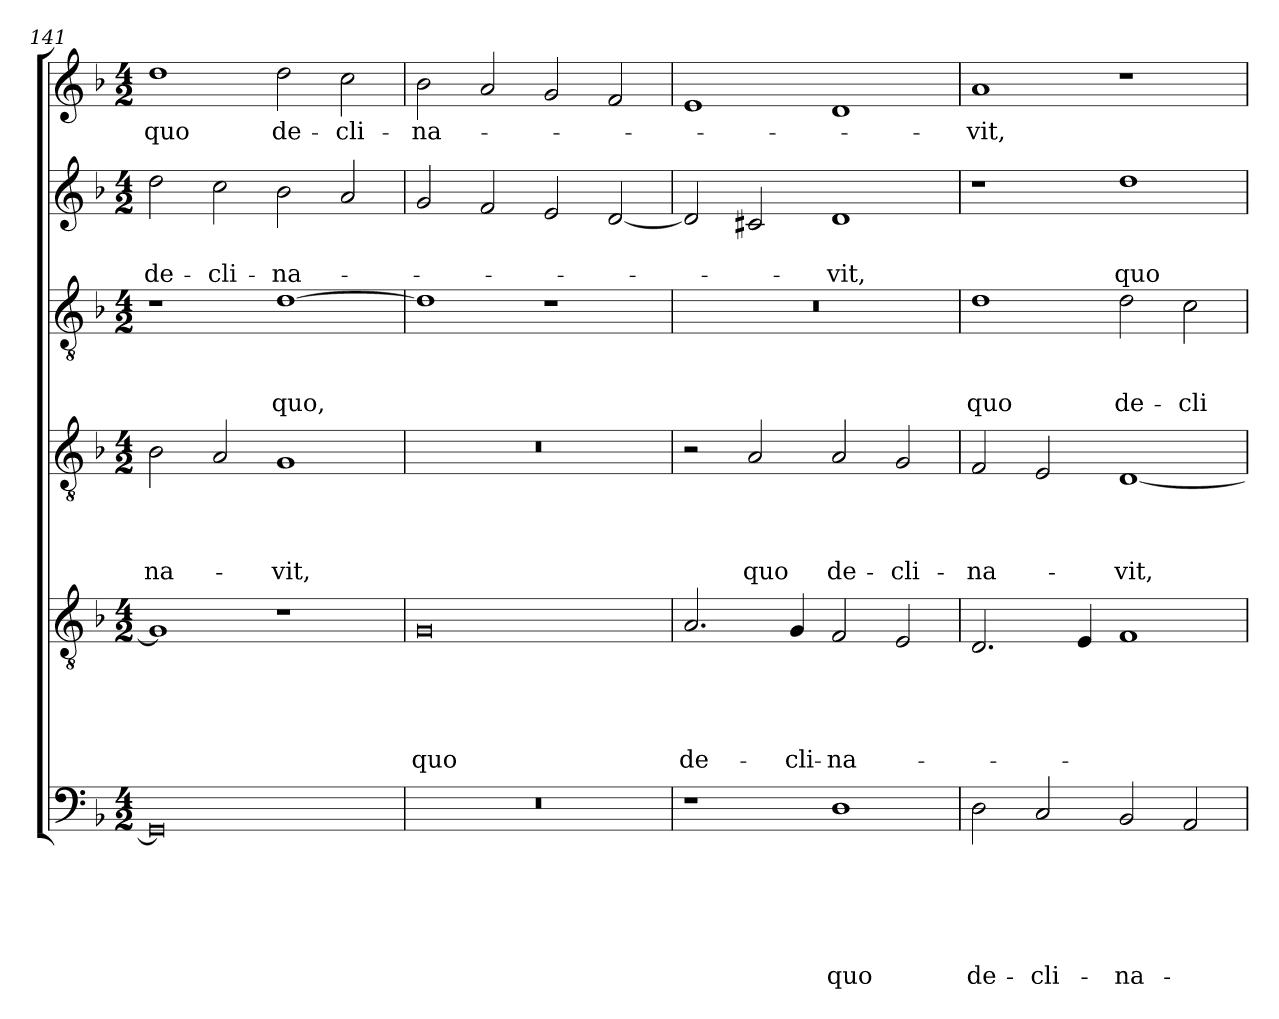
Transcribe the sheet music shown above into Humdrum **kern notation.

**kern	**text	**text	**text	**text	**text	**text	**kern	**text	**text	**text	**text	**text	**kern	**text	**text	**text	**text	**kern	**text	**text	**text	**kern	**text	**text	**kern	**text
*part6	*part6	*part6	*part6	*part6	*part6	*part6	*part5	*part5	*part5	*part5	*part5	*part5	*part4	*part4	*part4	*part4	*part4	*part3	*part3	*part3	*part3	*part2	*part2	*part2	*part1	*part1
*staff6	*staff6	*staff6	*staff6	*staff6	*staff6	*staff6	*staff5	*staff5	*staff5	*staff5	*staff5	*staff5	*staff4	*staff4	*staff4	*staff4	*staff4	*staff3	*staff3	*staff3	*staff3	*staff2	*staff2	*staff2	*staff1	*staff1
*clefF4	*	*	*	*	*	*	*clefGv2	*	*	*	*	*	*clefGv2	*	*	*	*	*clefGv2	*	*	*	*clefG2	*	*	*clefG2	*
*k[b-]	*	*	*	*	*	*	*k[b-]	*	*	*	*	*	*k[b-]	*	*	*	*	*k[b-]	*	*	*	*k[b-]	*	*	*k[b-]	*
*F:	*	*	*	*	*	*	*F:	*	*	*	*	*	*F:	*	*	*	*	*F:	*	*	*	*F:	*	*	*F:	*
*M4/2	*	*	*	*	*	*	*M4/2	*	*	*	*	*	*M4/2	*	*	*	*	*M4/2	*	*	*	*M4/2	*	*	*M4/2	*
=141	=141	=141	=141	=141	=141	=141	=141	=141	=141	=141	=141	=141	=141	=141	=141	=141	=141	=141	=141	=141	=141	=141	=141	=141	=141	=141
!	!	!	!	!	!	!	!	!	!	!	!	!	!	!	!	!	!LO:LY:b	!	!	!	!	!	!	!LO:LY:b	!	!LO:LY:b
0GG]	.	.	.	.	.	.	1G]	.	.	.	.	.	2B-\	.	.	.	-na-	1r	.	.	.	2dd\	.	de-	1dd	quo
!	!	!	!	!	!	!	!	!	!	!	!	!	!	!	!	!	!	!	!	!	!	!	!	!LO:LY:b	!	!
.	.	.	.	.	.	.	.	.	.	.	.	.	2A/	.	.	.	.	.	.	.	.	2cc\	.	-cli-	.	.
!	!	!	!	!	!	!	!	!	!	!	!	!	!	!	!	!	!LO:LY:b	!	!	!	!LO:LY:b	!	!	!LO:LY:b	!	!LO:LY:b
.	.	.	.	.	.	.	1r	.	.	.	.	.	1G	.	.	.	-vit,	[1d	.	.	quo,	2b-\	.	-na-	2dd\	de-
!	!	!	!	!	!	!	!	!	!	!	!	!	!	!	!	!	!	!	!	!	!	!	!	!	!	!LO:LY:b
.	.	.	.	.	.	.	.	.	.	.	.	.	.	.	.	.	.	.	.	.	.	2a/	.	.	2cc\	-cli-
=142	=142	=142	=142	=142	=142	=142	=142	=142	=142	=142	=142	=142	=142	=142	=142	=142	=142	=142	=142	=142	=142	=142	=142	=142	=142	=142
!	!	!	!	!	!	!	!	!	!	!	!	!LO:LY:b	!	!	!	!	!	!	!	!	!	!	!	!	!	!LO:LY:b
0r	.	.	.	.	.	.	0G	.	.	.	.	quo	0r	.	.	.	.	1d]	.	.	.	2g/	.	.	2b-\	-na-
.	.	.	.	.	.	.	.	.	.	.	.	.	.	.	.	.	.	.	.	.	.	2f/	.	.	2a/	.
.	.	.	.	.	.	.	.	.	.	.	.	.	.	.	.	.	.	1r	.	.	.	2e/	.	.	2g/	.
.	.	.	.	.	.	.	.	.	.	.	.	.	.	.	.	.	.	.	.	.	.	[2d/	.	.	2f/	.
=143	=143	=143	=143	=143	=143	=143	=143	=143	=143	=143	=143	=143	=143	=143	=143	=143	=143	=143	=143	=143	=143	=143	=143	=143	=143	=143
!	!	!	!	!	!	!	!	!	!	!	!	!LO:LY:b	!	!	!	!	!	!	!	!	!	!	!	!	!	!
1r	.	.	.	.	.	.	2.A/	.	.	.	.	de-	2r	.	.	.	.	0r	.	.	.	2d/]	.	.	1e	.
!	!	!	!	!	!	!	!	!	!	!	!	!	!	!	!	!	!LO:LY:b	!	!	!	!	!	!	!	!	!
.	.	.	.	.	.	.	.	.	.	.	.	.	2A/	.	.	.	quo	.	.	.	.	2c#X/	.	.	.	.
!	!	!	!	!	!	!	!	!	!	!	!	!LO:LY:b	!	!	!	!	!	!	!	!	!	!	!	!	!	!
.	.	.	.	.	.	.	4G/	.	.	.	.	-cli-	.	.	.	.	.	.	.	.	.	.	.	.	.	.
!	!	!	!	!	!	!LO:LY:b	!	!	!	!	!	!LO:LY:b	!	!	!	!	!LO:LY:b	!	!	!	!	!	!	!LO:LY:b	!	!
1D	.	.	.	.	.	quo	2F/	.	.	.	.	-na-	2A/	.	.	.	de-	.	.	.	.	1d	.	-vit,	1d	.
!	!	!	!	!	!	!	!	!	!	!	!	!	!	!	!	!	!LO:LY:b	!	!	!	!	!	!	!	!	!
.	.	.	.	.	.	.	2E/	.	.	.	.	.	2G/	.	.	.	-cli-	.	.	.	.	.	.	.	.	.
=144	=144	=144	=144	=144	=144	=144	=144	=144	=144	=144	=144	=144	=144	=144	=144	=144	=144	=144	=144	=144	=144	=144	=144	=144	=144	=144
!	!	!	!	!	!	!LO:LY:b	!	!	!	!	!	!	!	!	!	!	!LO:LY:b	!	!	!	!LO:LY:b	!	!	!	!	!LO:LY:b
2D\	.	.	.	.	.	de-	2.D/	.	.	.	.	.	2F/	.	.	.	-na-	1d	.	.	quo	1r	.	.	1a	-vit,
!	!	!	!	!	!	!LO:LY:b	!	!	!	!	!	!	!	!	!	!	!	!	!	!	!	!	!	!	!	!
2C/	.	.	.	.	.	-cli-	.	.	.	.	.	.	2E/	.	.	.	.	.	.	.	.	.	.	.	.	.
.	.	.	.	.	.	.	4E/	.	.	.	.	.	.	.	.	.	.	.	.	.	.	.	.	.	.	.
!	!	!	!	!	!	!LO:LY:b	!	!	!	!	!	!	!	!	!	!	!LO:LY:b	!	!	!	!LO:LY:b	!	!	!LO:LY:b	!	!
2BB-/	.	.	.	.	.	-na-	1F	.	.	.	.	.	[1D	.	.	.	-vit,	2d\	.	.	de-	1dd	.	quo	1r	.
!	!	!	!	!	!	!	!	!	!	!	!	!	!	!	!	!	!	!	!	!	!LO:LY:b	!	!	!	!	!
2AA/	.	.	.	.	.	.	.	.	.	.	.	.	.	.	.	.	.	2c\	.	.	-cli-	.	.	.	.	.
=	=	=	=	=	=	=	=	=	=	=	=	=	=	=	=	=	=	=	=	=	=	=	=	=	=	=
*-	*-	*-	*-	*-	*-	*-	*-	*-	*-	*-	*-	*-	*-	*-	*-	*-	*-	*-	*-	*-	*-	*-	*-	*-	*-	*-
